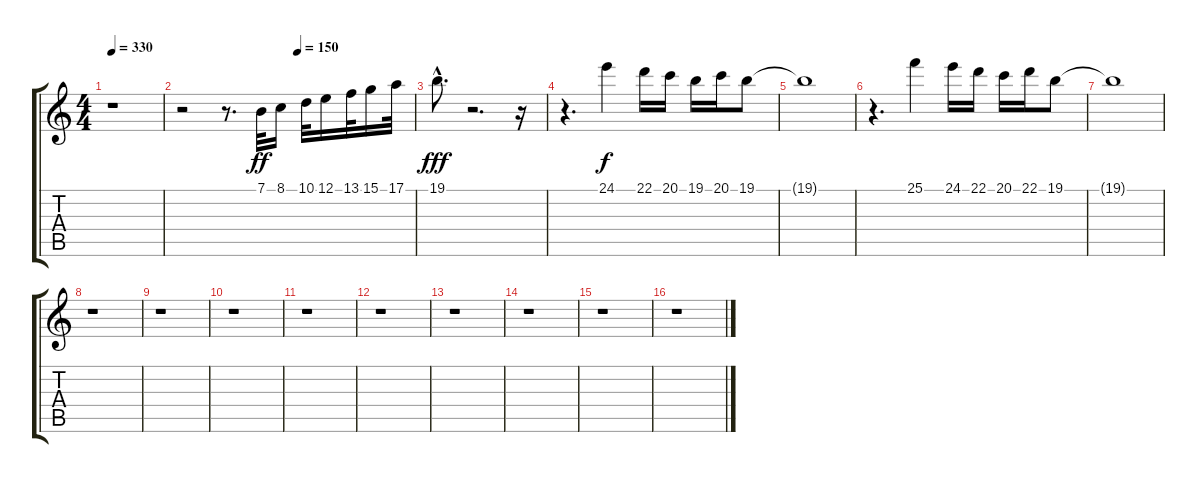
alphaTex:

\track "" {instrument panflute}
\staff {score tabs}
\tuning (E4 B3 G3 D3 A2 E2) {hide}
\ts (4 4)
\tempo 330
\clef g2
\ks c
r.1{dy ff instrument panflute} |
\tempo (150 0.5)
r.2 r.8{d} 7.1.32 8.1.16 10.1.32 12.1.16 13.1.32 15.1.16 17.1.32 |
19.1{hac}.8{d dy fff} r.2{d} r.16 |
r.4{d} 24.1.4{dy f} 22.1.16 20.1.16 19.1.16 20.1.16 19.1.8 |
19.1{t}.1 |
r.4{d} 25.1.4 24.1.16 22.1.16 20.1.16 22.1.16 19.1.8 |
19.1{t}.1 |
r.1 |
r.1 |
r.1 |
r.1 |
r.1 |
r.1 |
r.1 |
r.1 |
r.1
